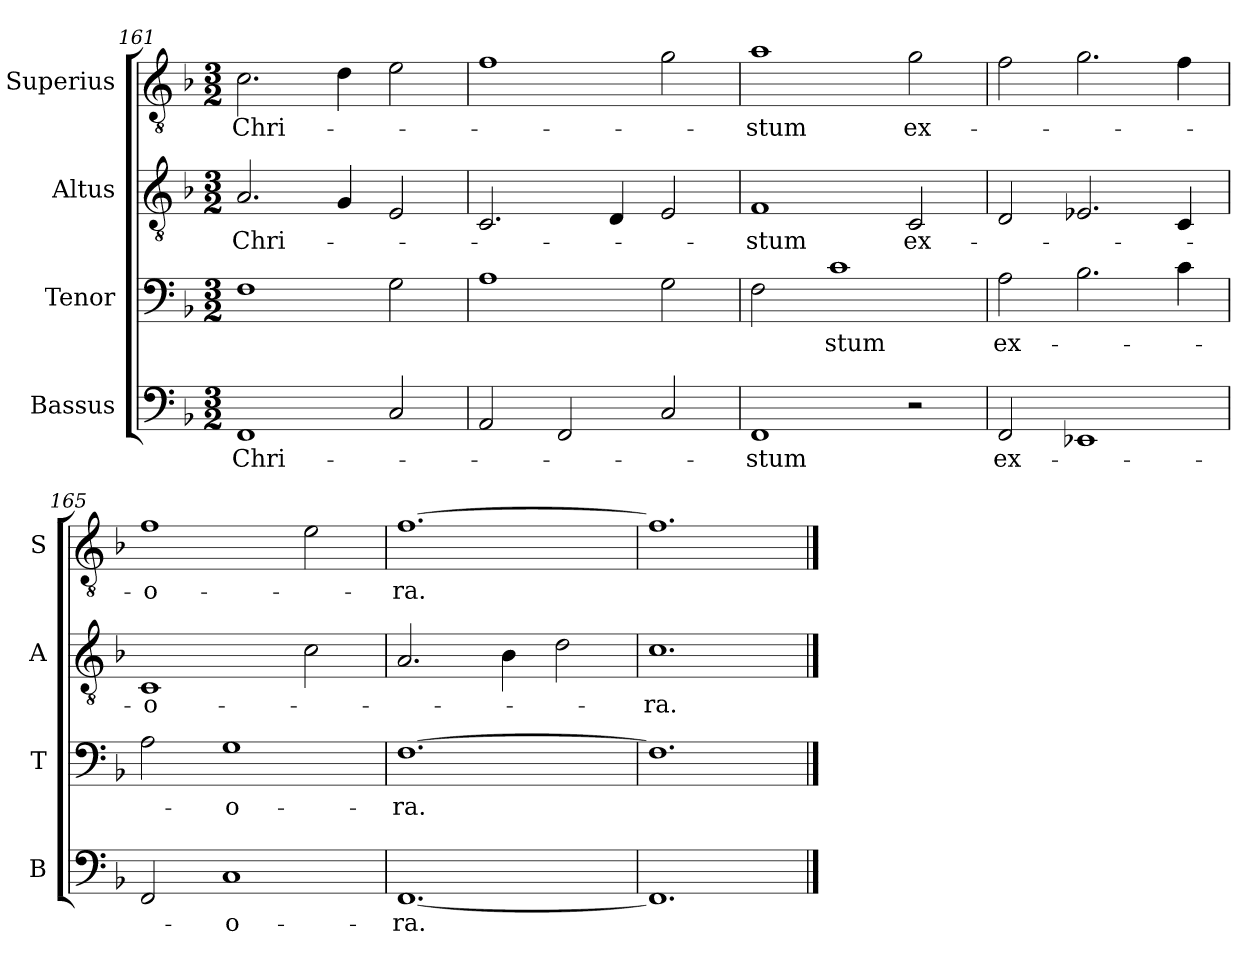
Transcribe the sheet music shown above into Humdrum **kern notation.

**kern	**text	**kern	**text	**kern	**text	**kern	**text
*part4	*part4	*part3	*part3	*part2	*part2	*part1	*part1
*staff4	*staff4	*staff3	*staff3	*staff2	*staff2	*staff1	*staff1
*I"Bassus	*	*I"Tenor	*	*I"Altus	*	*I"Superius	*
*I'B	*	*I'T	*	*I'A	*	*I'S	*
*clefF4	*	*clefF4	*	*clefGv2	*	*clefGv2	*
*k[b-]	*	*k[b-]	*	*k[b-]	*	*k[b-]	*
*d:	*	*d:	*	*d:	*	*d:	*
*M3/2	*	*M3/2	*	*M3/2	*	*M3/2	*
=161	=161	=161	=161	=161	=161	=161	=161
1FF	Chri-	1F	.	2.A	Chri-	2.c	Chri-
.	.	.	.	4G	.	4d	.
2C	.	2G	.	2E	.	2e	.
=162	=162	=162	=162	=162	=162	=162	=162
2AA	.	1A	.	2.C	.	1f	.
2FF	.	.	.	.	.	.	.
.	.	.	.	4D	.	.	.
2C	.	2G	.	2E	.	2g	.
=163	=163	=163	=163	=163	=163	=163	=163
1FF	-stum	2F	.	1F	-stum	1a	-stum
.	.	1c	-stum	.	.	.	.
2r	.	.	.	2C	ex-	2g	ex-
=164	=164	=164	=164	=164	=164	=164	=164
2FF	ex-	2A	ex-	2D	.	2f	.
1EE-X	.	2.B-	.	2.E-X	.	2.g	.
.	.	4c	.	4C	.	4f	.
=165	=165	=165	=165	=165	=165	=165	=165
2FF	.	2A	.	1C	-o-	1f	-o-
1C	-o-	1G	-o-	.	.	.	.
.	.	.	.	2c	.	2e	.
=166	=166	=166	=166	=166	=166	=166	=166
[1.FF	-ra.	[1.F	-ra.	2.A	.	[1.f	-ra.
.	.	.	.	4B-	.	.	.
.	.	.	.	2d	.	.	.
=167	=167	=167	=167	=167	=167	=167	=167
1.FF]	.	1.F]	.	1.c	-ra.	1.f]	.
==	==	==	==	==	==	==	==
*-	*-	*-	*-	*-	*-	*-	*-
